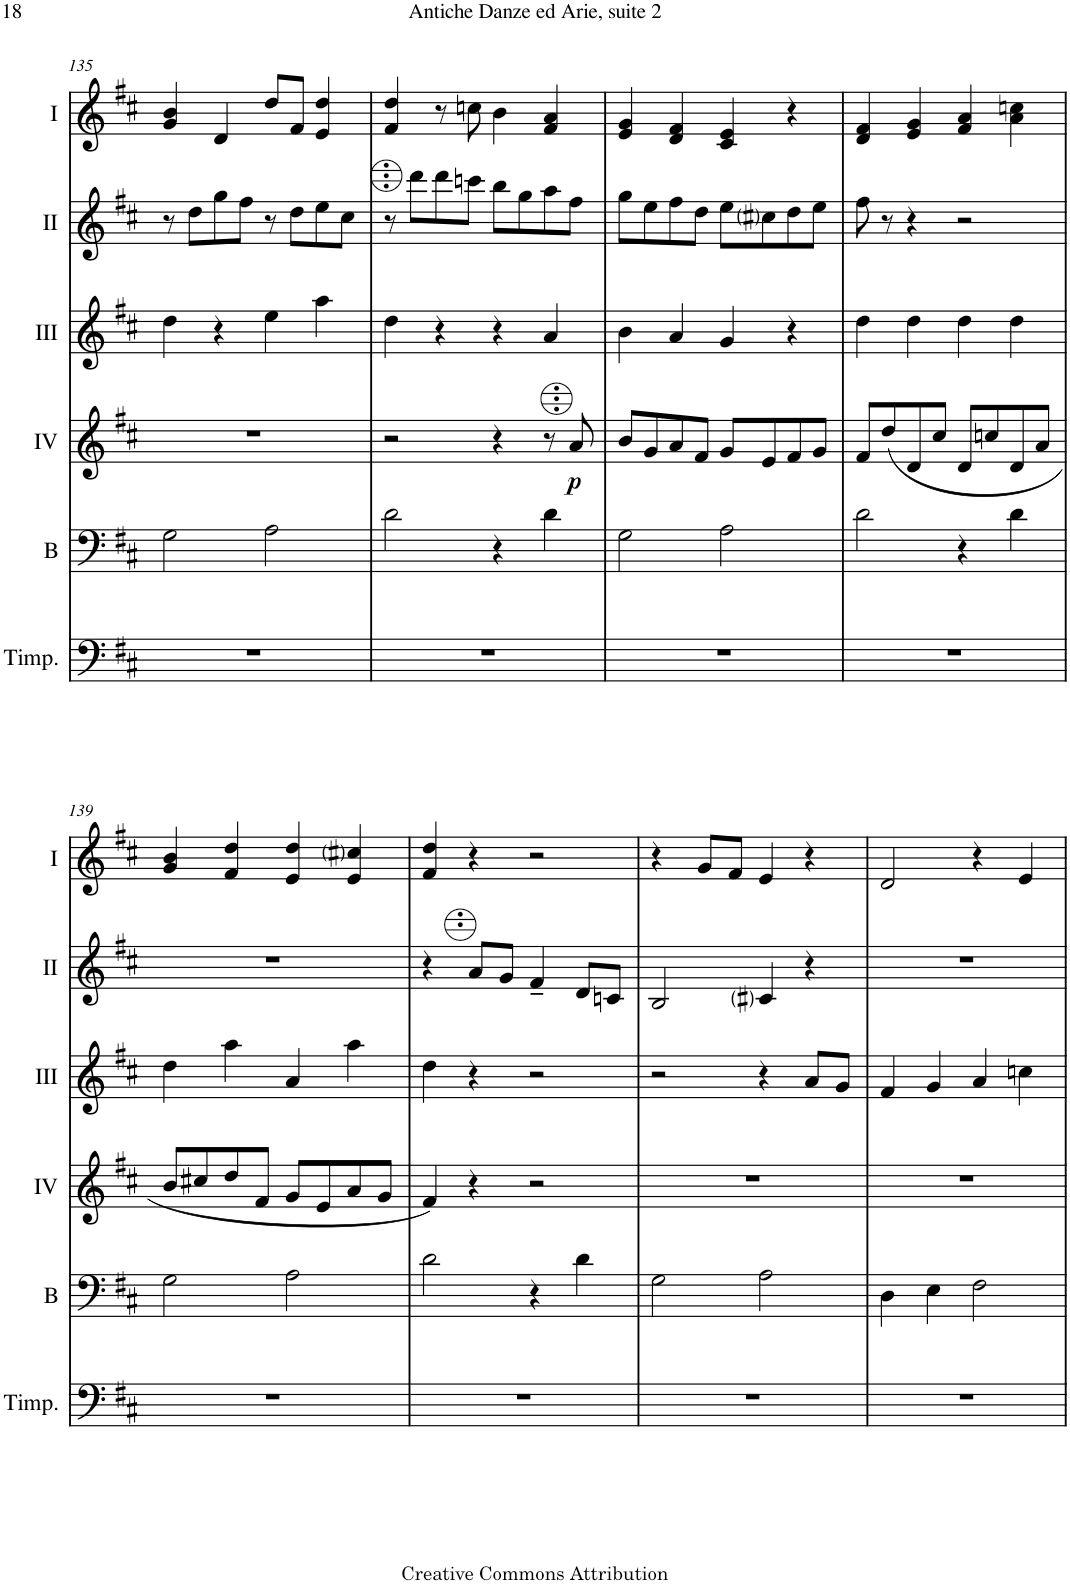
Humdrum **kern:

**kern	**kern	**kern	**dynam	**kern	**kern	**kern
*part6	*part5	*part4	*part4	*part3	*part2	*part1
*staff6	*staff5	*staff4	*staff4	*staff3	*staff2	*staff1
*I"Timpani	*I"Bass	*I"Acc. 4	*	*I"Acc. 3	*I"Acc. 2	*I"Acc. 1
*I'Timp.	*I'B	*	*	*	*	*
!!LO:PB:g=z
*clefF4	*clefF4	*clefG2	*	*clefG2	*clefG2	*clefG2
*	*Trd7c12	*Trd7c12	*	*Trd7c12	*	*
*k[f#c#]	*k[f#c#]	*k[f#c#]	*	*k[f#c#]	*k[f#c#]	*k[f#c#]
*M2/2	*M2/2	*M2/2	*	*M2/2	*M2/2	*M2/2
*met(c|)	*met(c|)	*met(c|)	*	*met(c|)	*met(c|)	*met(c|)
=135	=135	=135	=135	=135	=135	=135
1r	2G\	1r	.	4dd\	8r	4g/ 4b/
.	.	.	.	.	8dd\L	.
.	.	.	.	4r	8gg\	4d/
.	.	.	.	.	8ff#\J	.
.	2A\	.	.	4ee\	8r	8dd/L
.	.	.	.	.	8dd\L	8f#/J
.	.	.	.	4aa\	8ee\	4e/ 4dd/
.	.	.	.	.	8cc#\J	.
=136	=136	=136	=136	=136	=136	=136
1r	2d\	2r	.	4dd\	8r	4f#/ 4dd/
.	.	.	.	.	8dd\L	.
.	.	.	.	4r	8dd\	8r
.	.	.	.	.	8ccn\J	8ccn\
.	4r	4r	.	4r	8b\L	4b\
.	.	.	.	.	8g\	.
.	4d\	8r	.	4a/	8a\	4f#/ 4a/
!	!	!	!LO:DY:b	!	!	!
.	.	8a/	p	.	8f#\J	.
=137	=137	=137	=137	=137	=137	=137
1r	2G\	8b/L	.	4b\	8g\L	4e/ 4g/
.	.	8g/	.	.	8e\	.
.	.	8a/	.	4a/	8f#\	4d/ 4f#/
.	.	8f#/J	.	.	8d\J	.
.	2A\	8g/L	.	4g/	8e\L	4c#/ 4e/
.	.	8e/	.	.	8c#i\	.
.	.	8f#/	.	4r	8d\	4r
.	.	8g/J	.	.	8e\J	.
=138	=138	=138	=138	=138	=138	=138
1r	2d\	8f#/L	.	4dd\	8f#\	4d/ 4f#/
.	.	(8dd/	.	.	8r	.
.	.	8d/	.	4dd\	4r	4e/ 4g/
.	.	8cc#/J	.	.	.	.
.	4r	8d/L	.	4dd\	2r	4f#/ 4a/
.	.	8ccn/	.	.	.	.
.	4d\	8d/	.	4dd\	.	4a\ 4ccn\
.	.	8a/J	.	.	.	.
!!LO:LB:g=z
=139	=139	=139	=139	=139	=139	=139
1r	2G\	8b/L	.	4dd\	1r	4g/ 4b/
.	.	8cc#X/	.	.	.	.
.	.	8dd/	.	4aa\	.	4f#/ 4dd/
.	.	8f#/J	.	.	.	.
.	2A\	8g/L	.	4a/	.	4e/ 4dd/
.	.	8e/	.	.	.	.
.	.	8a/	.	4aa\	.	4e/ 4cc#i/
.	.	8g/J	.	.	.	.
=140	=140	=140	=140	=140	=140	=140
1r	2d\	4f#/)	.	4dd\	4r	4f#/ 4dd/
.	.	4r	.	4r	8a/L	4r
.	.	.	.	.	8g/J	.
.	4r	2r	.	2r	4f#~/	2r
.	4d\	.	.	.	8d/L	.
.	.	.	.	.	8cn/J	.
=141	=141	=141	=141	=141	=141	=141
1r	2G\	1r	.	2r	2B/	4r
.	.	.	.	.	.	8g/L
.	.	.	.	.	.	8f#/J
.	2A\	.	.	4r	4c#i/	4e/
.	.	.	.	8a/L	4r	4r
.	.	.	.	8g/J	.	.
=142	=142	=142	=142	=142	=142	=142
1r	4D\	1r	.	4f#/	1r	2d/
.	4E\	.	.	4g/	.	.
.	2F#\	.	.	4a/	.	4r
.	.	.	.	4ccn\	.	4e/
=	=	=	=	=	=	=
*-	*-	*-	*-	*-	*-	*-
